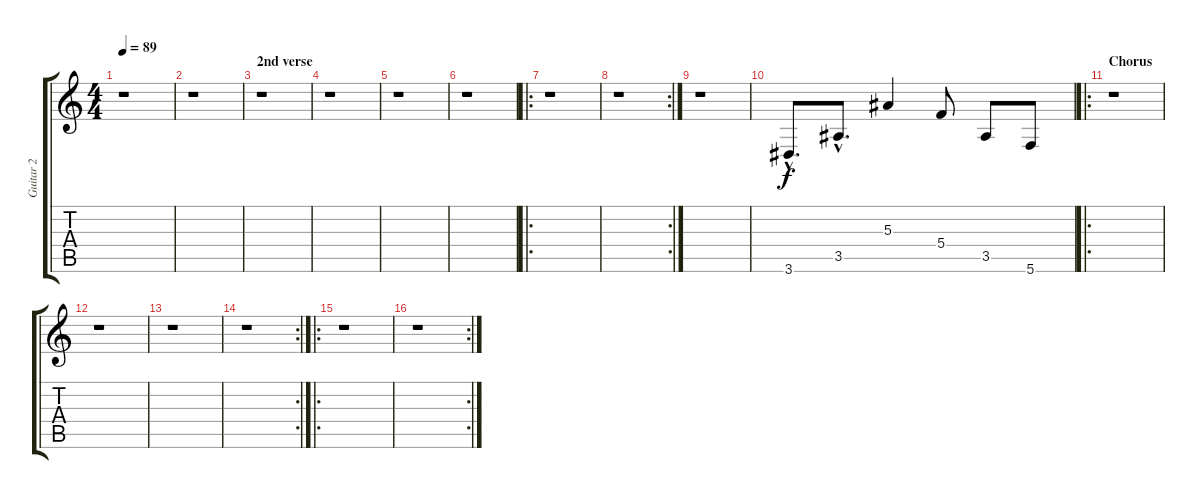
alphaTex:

\track ("Guitar 2" "Guitar 2") {instrument distortionguitar}
\staff {score tabs}
\tuning (D4 A3 F3 C3 G2 C2) {hide}
\ts (4 4)
\tempo 89
\clef g2
\ks c
r.1{dy f} |
r.1 |
\section ("" "2nd verse")
r.1 |
r.1 |
r.1 |
r.1 |
\ro
r.1 |
\rc 2
r.1 |
r.1 |
3.6{hac}.8{d} 3.5{hac}.8{d} 5.3.4 5.4.8 3.5.8 5.6.8 |
\ro
\section ("" "Chorus")
r.1 |
r.1 |
r.1 |
\rc 2
r.1 |
\ro
r.1 |
\rc 2
r.1
